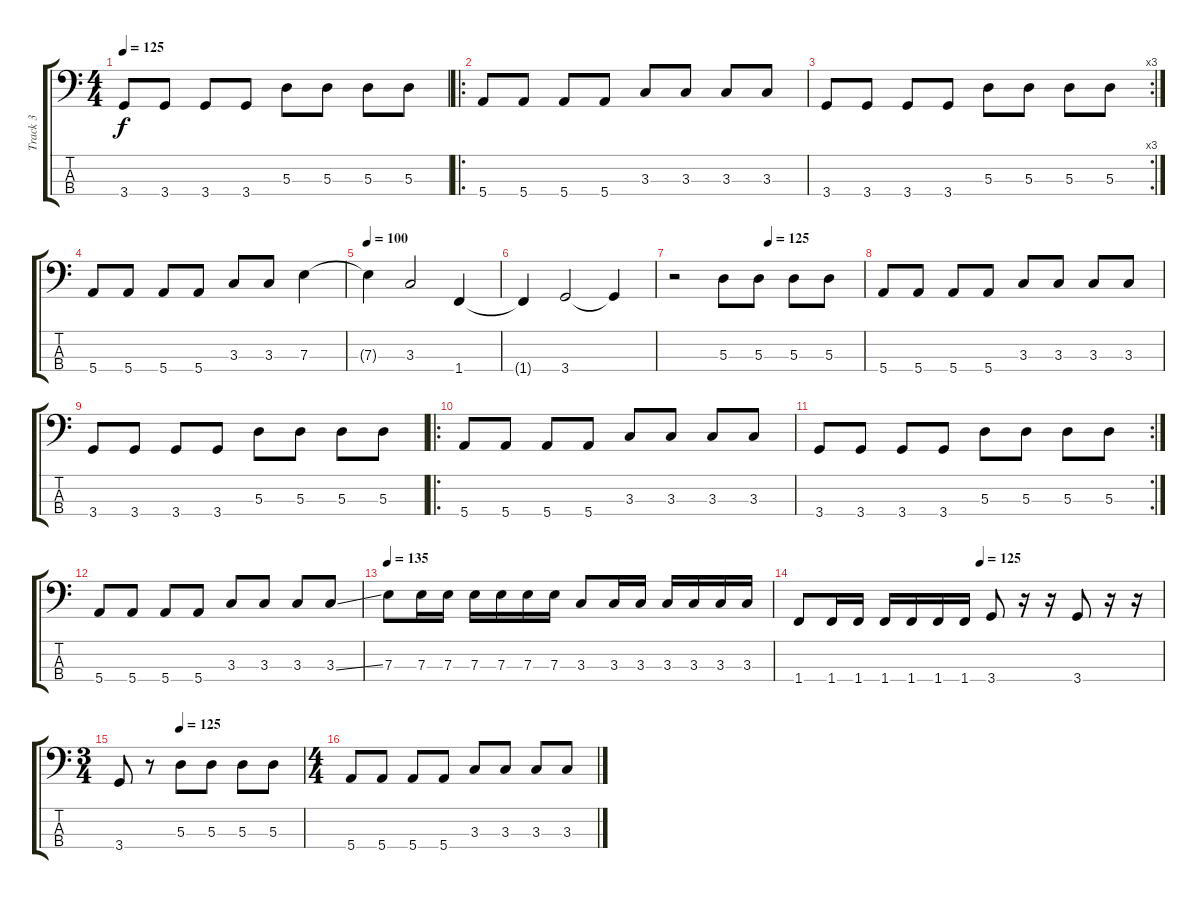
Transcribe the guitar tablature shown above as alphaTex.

\track ("Track 3" "Track 3") {instrument electricbasspick}
\staff {score tabs}
\tuning (G2 D2 A1 E1) {hide}
\ts (4 4)
\tempo 125
\clef f4
\ks c
3.4.8{dy f} 3.4.8 3.4.8 3.4.8 5.3.8 5.3.8 5.3.8 5.3.8 |
\ro
5.4.8 5.4.8 5.4.8 5.4.8 3.3.8 3.3.8 3.3.8 3.3.8 |
\rc 3
3.4.8 3.4.8 3.4.8 3.4.8 5.3.8 5.3.8 5.3.8 5.3.8 |
5.4.8 5.4.8 5.4.8 5.4.8 3.3.8 3.3.8 7.3.4 |
\tempo 100
7.3{t}.4 3.3.2 1.4.4 |
1.4{t}.4 3.4.2 3.4{t}.4 |
\tempo (125 0.5)
r.2 5.3.8 5.3.8 5.3.8 5.3.8 |
5.4.8 5.4.8 5.4.8 5.4.8 3.3.8 3.3.8 3.3.8 3.3.8 |
3.4.8 3.4.8 3.4.8 3.4.8 5.3.8 5.3.8 5.3.8 5.3.8 |
\ro
5.4.8 5.4.8 5.4.8 5.4.8 3.3.8 3.3.8 3.3.8 3.3.8 |
\rc 2
3.4.8 3.4.8 3.4.8 3.4.8 5.3.8 5.3.8 5.3.8 5.3.8 |
5.4.8 5.4.8 5.4.8 5.4.8 3.3.8 3.3.8 3.3.8 3.3{ss}.8 |
\tempo 135
7.3.8 7.3.16 7.3.16 7.3.16 7.3.16 7.3.16 7.3.16 3.3.8 3.3.16 3.3.16 3.3.16 3.3.16 3.3.16 3.3.16 |
\tempo (125 0.5)
1.4.8 1.4.16 1.4.16 1.4.16 1.4.16 1.4.16 1.4.16 3.4.8 r.16 r.16 3.4.8 r.16 r.16 |
\ts (3 4)
\tempo (125 0.3333333333333333)
3.4.8 r.8 5.3.8 5.3.8 5.3.8 5.3.8 |
\ts (4 4)
5.4.8 5.4.8 5.4.8 5.4.8 3.3.8 3.3.8 3.3.8 3.3.8
